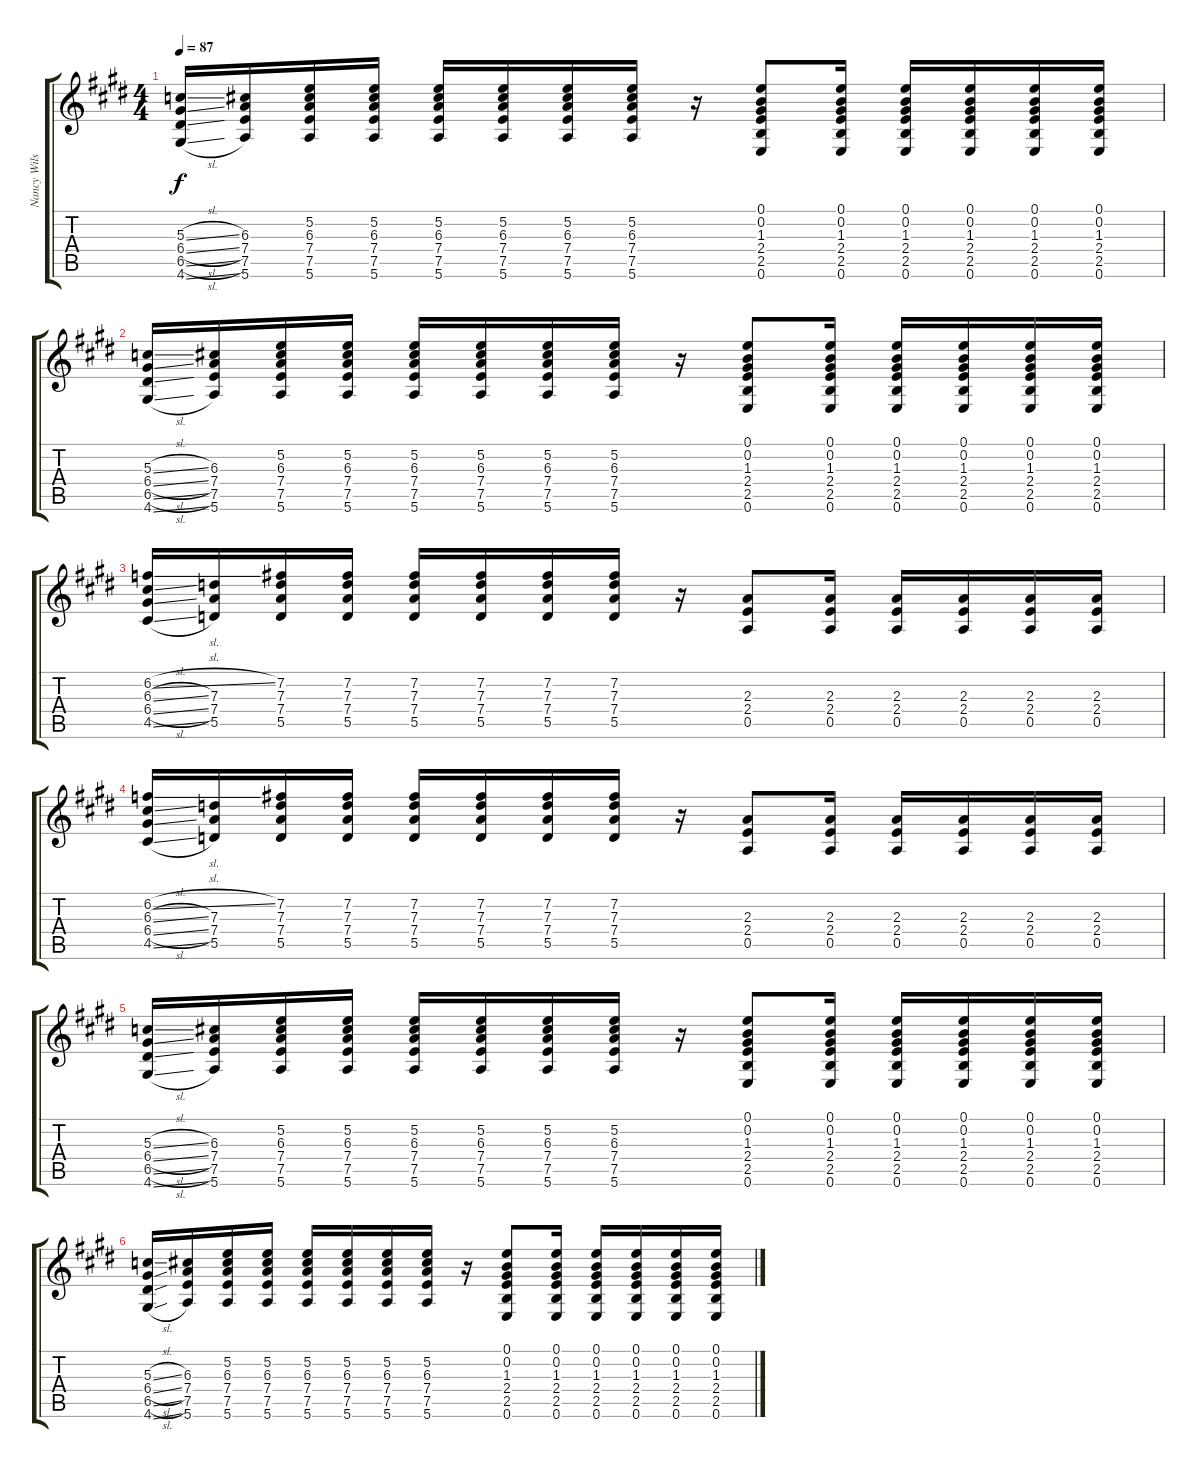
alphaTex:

\track ("Nancy Wilson Guitar" "Nancy Wils") {instrument overdrivenguitar}
\staff {score tabs}
\tuning (E4 B3 G3 D3 A2 E2) {hide}
\ts (4 4)
\tempo 87
\clef g2
\ks e
(5.3{sl} 6.4{sl} 6.5{sl} 4.6{sl}).16{dy f} (6.3 7.4 7.5 5.6).16 (5.2 6.3 7.4 7.5 5.6).16 (5.2 6.3 7.4 7.5 5.6).16 (5.2 6.3 7.4 7.5 5.6).16 (5.2 6.3 7.4 7.5 5.6).16 (5.2 6.3 7.4 7.5 5.6).16 (5.2 6.3 7.4 7.5 5.6).16 r.16 (0.1 0.2 1.3 2.4 2.5 0.6).8 (0.1 0.2 1.3 2.4 2.5 0.6).16 (0.1 0.2 1.3 2.4 2.5 0.6).16 (0.1 0.2 1.3 2.4 2.5 0.6).16 (0.1 0.2 1.3 2.4 2.5 0.6).16 (0.1 0.2 1.3 2.4 2.5 0.6).16 |
(5.3{sl} 6.4{sl} 6.5{sl} 4.6{sl}).16 (6.3 7.4 7.5 5.6).16 (5.2 6.3 7.4 7.5 5.6).16 (5.2 6.3 7.4 7.5 5.6).16 (5.2 6.3 7.4 7.5 5.6).16 (5.2 6.3 7.4 7.5 5.6).16 (5.2 6.3 7.4 7.5 5.6).16 (5.2 6.3 7.4 7.5 5.6).16 r.16 (0.1 0.2 1.3 2.4 2.5 0.6).8 (0.1 0.2 1.3 2.4 2.5 0.6).16 (0.1 0.2 1.3 2.4 2.5 0.6).16 (0.1 0.2 1.3 2.4 2.5 0.6).16 (0.1 0.2 1.3 2.4 2.5 0.6).16 (0.1 0.2 1.3 2.4 2.5 0.6).16 |
(6.2{sl} 6.3{sl} 6.4{sl} 4.5{sl}).16 (7.3 7.4 5.5).16 (7.2 7.3 7.4 5.5).16 (7.2 7.3 7.4 5.5).16 (7.2 7.3 7.4 5.5).16 (7.2 7.3 7.4 5.5).16 (7.2 7.3 7.4 5.5).16 (7.2 7.3 7.4 5.5).16 r.16 (2.3 2.4 0.5).8 (2.3 2.4 0.5).16 (2.3 2.4 0.5).16 (2.3 2.4 0.5).16 (2.3 2.4 0.5).16 (2.3 2.4 0.5).16 |
(6.2{sl} 6.3{sl} 6.4{sl} 4.5{sl}).16 (7.3 7.4 5.5).16 (7.2 7.3 7.4 5.5).16 (7.2 7.3 7.4 5.5).16 (7.2 7.3 7.4 5.5).16 (7.2 7.3 7.4 5.5).16 (7.2 7.3 7.4 5.5).16 (7.2 7.3 7.4 5.5).16 r.16 (2.3 2.4 0.5).8 (2.3 2.4 0.5).16 (2.3 2.4 0.5).16 (2.3 2.4 0.5).16 (2.3 2.4 0.5).16 (2.3 2.4 0.5).16 |
(5.3{sl} 6.4{sl} 6.5{sl} 4.6{sl}).16 (6.3 7.4 7.5 5.6).16 (5.2 6.3 7.4 7.5 5.6).16 (5.2 6.3 7.4 7.5 5.6).16 (5.2 6.3 7.4 7.5 5.6).16 (5.2 6.3 7.4 7.5 5.6).16 (5.2 6.3 7.4 7.5 5.6).16 (5.2 6.3 7.4 7.5 5.6).16 r.16 (0.1 0.2 1.3 2.4 2.5 0.6).8 (0.1 0.2 1.3 2.4 2.5 0.6).16 (0.1 0.2 1.3 2.4 2.5 0.6).16 (0.1 0.2 1.3 2.4 2.5 0.6).16 (0.1 0.2 1.3 2.4 2.5 0.6).16 (0.1 0.2 1.3 2.4 2.5 0.6).16 |
(5.3{sl} 6.4{sl} 6.5{sl} 4.6{sl}).16 (6.3 7.4 7.5 5.6).16 (5.2 6.3 7.4 7.5 5.6).16 (5.2 6.3 7.4 7.5 5.6).16 (5.2 6.3 7.4 7.5 5.6).16 (5.2 6.3 7.4 7.5 5.6).16 (5.2 6.3 7.4 7.5 5.6).16 (5.2 6.3 7.4 7.5 5.6).16 r.16 (0.1 0.2 1.3 2.4 2.5 0.6).8 (0.1 0.2 1.3 2.4 2.5 0.6).16 (0.1 0.2 1.3 2.4 2.5 0.6).16 (0.1 0.2 1.3 2.4 2.5 0.6).16 (0.1 0.2 1.3 2.4 2.5 0.6).16 (0.1 0.2 1.3 2.4 2.5 0.6).16
